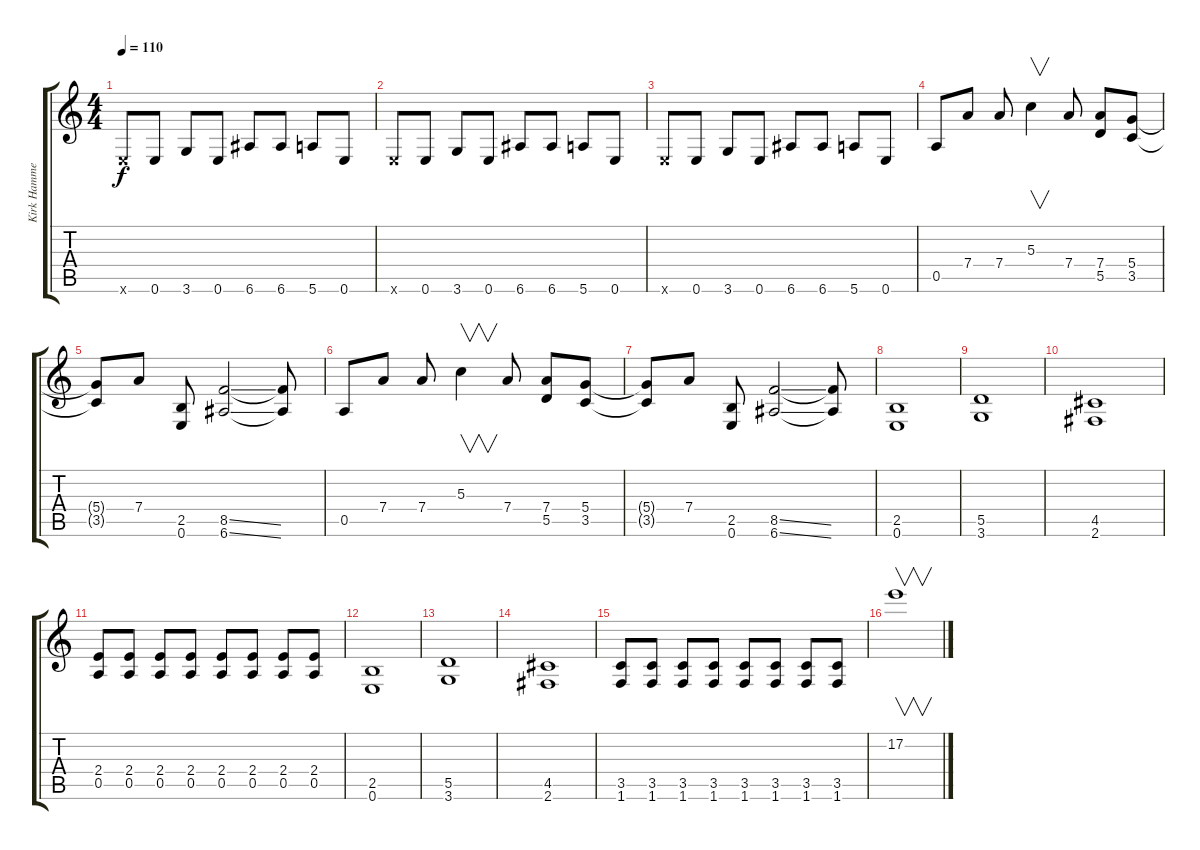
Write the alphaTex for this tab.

\track ("Kirk Hammett" "Kirk Hamme") {instrument distortionguitar}
\staff {score tabs}
\tuning (E4 B3 G3 D3 A2 E2) {hide}
\ts (4 4)
\tempo 110
\clef g2
\ks c
0.6{x}.8{dy f} 0.6.8 3.6.8 0.6.8 6.6.8 6.6.8 5.6.8 0.6.8 |
0.6{x}.8 0.6.8 3.6.8 0.6.8 6.6.8 6.6.8 5.6.8 0.6.8 |
0.6{x}.8 0.6.8 3.6.8 0.6.8 6.6.8 6.6.8 5.6.8 0.6.8 |
0.5.8 7.4.8 7.4.8 5.3.4{v} 7.4.8 (7.4 5.5).8 (5.4 3.5).8 |
(5.4{t} 3.5{t}).8 7.4.8 (2.5 0.6).8 (8.5{ss} 6.6{ss}).2 (8.5{t} 6.6{t}).8 |
0.5.8 7.4.8 7.4.8 5.3.4{v} 7.4.8 (7.4 5.5).8 (5.4 3.5).8 |
(5.4{t} 3.5{t}).8 7.4.8 (2.5 0.6).8 (8.5{ss} 6.6{ss}).2 (8.5{t} 6.6{t}).8 |
(2.5 0.6).1 |
(5.5 3.6).1 |
(4.5 2.6).1 |
(2.4 0.5).8 (2.4 0.5).8 (2.4 0.5).8 (2.4 0.5).8 (2.4 0.5).8 (2.4 0.5).8 (2.4 0.5).8 (2.4 0.5).8 |
(2.5 0.6).1 |
(5.5 3.6).1 |
(4.5 2.6).1 |
(3.5 1.6).8 (3.5 1.6).8 (3.5 1.6).8 (3.5 1.6).8 (3.5 1.6).8 (3.5 1.6).8 (3.5 1.6).8 (3.5 1.6).8 |
17.2.1{v}
